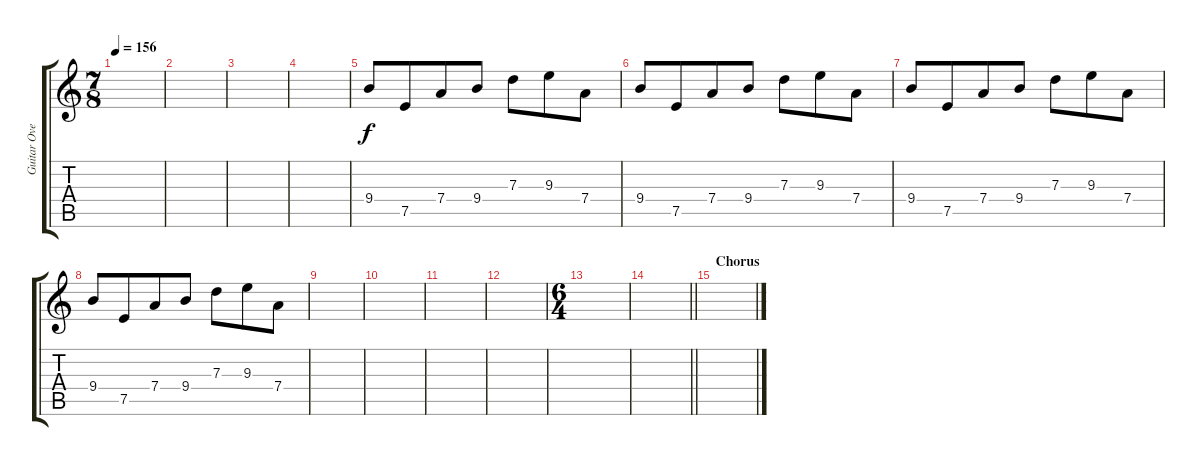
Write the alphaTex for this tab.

\track ("Guitar Overdub" "Guitar Ove") {instrument guitarharmonics}
\staff {score tabs}
\tuning (E4 B3 G3 D3 A2 E2) {hide}
\ts (7 8)
\tempo 156
\clef g2
\ks c
|
|
|
|
9.4.8 7.5.8 7.4.8 9.4.8 7.3.8 9.3.8 7.4.8 |
9.4.8 7.5.8 7.4.8 9.4.8 7.3.8 9.3.8 7.4.8 |
9.4.8 7.5.8 7.4.8 9.4.8 7.3.8 9.3.8 7.4.8 |
9.4.8 7.5.8 7.4.8 9.4.8 7.3.8 9.3.8 7.4.8 |
|
|
|
|
\ts (6 4)
|
\barLineRight lightlight
|
\section ("" "Chorus")
